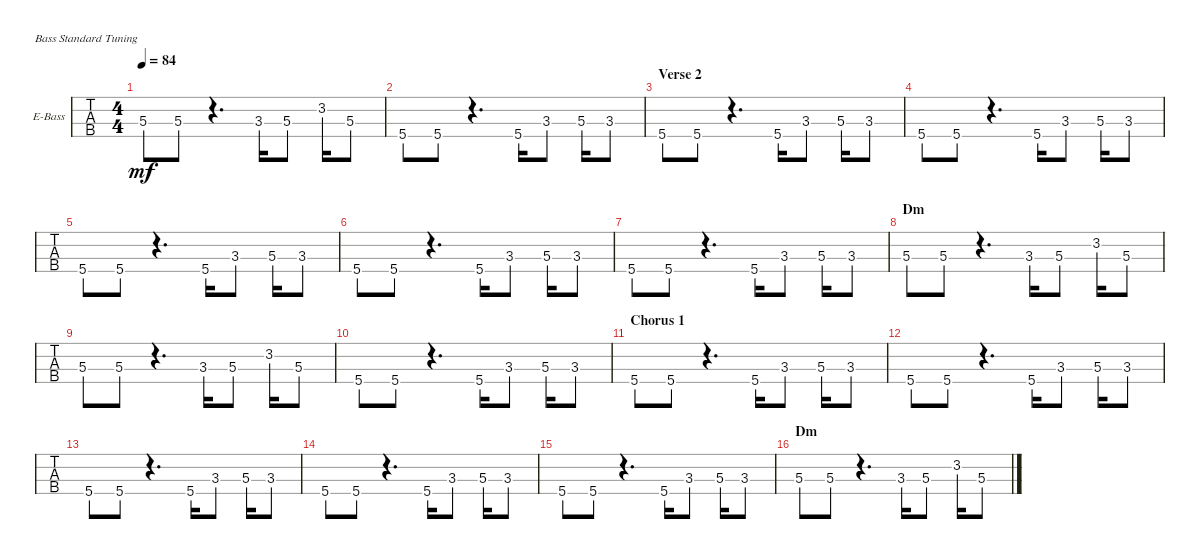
\defaultSystemsLayout 4
\bracketExtendMode groupsimilarinstruments
\firstSystemTrackNameOrientation horizontal
\otherSystemsTrackNameOrientation horizontal
\track ("Basse" "E-Bass") {instrument electricbassfinger}
\staff {tabs}
\tuning (G2 D2 A1 E1)
\ts (4 4)
\tempo 84
\clef f4
\ks c
5.3.8{dy mf} 5.3.8 r.4{d} 3.3.16 5.3.8 3.2.16 5.3.8 |
5.4.8 5.4.8 r.4{d} 5.4.16 3.3.8 5.3.16 3.3.8 |
\section ("" "Verse 2")
5.4.8 5.4.8 r.4{d} 5.4.16 3.3.8 5.3.16 3.3.8 |
5.4.8 5.4.8 r.4{d} 5.4.16 3.3.8 5.3.16 3.3.8 |
5.4.8 5.4.8 r.4{d} 5.4.16 3.3.8 5.3.16 3.3.8 |
5.4.8 5.4.8 r.4{d} 5.4.16 3.3.8 5.3.16 3.3.8 |
5.4.8 5.4.8 r.4{d} 5.4.16 3.3.8 5.3.16 3.3.8 |
\section ("" "Dm")
5.3.8 5.3.8 r.4{d} 3.3.16 5.3.8 3.2.16 5.3.8 |
5.3.8 5.3.8 r.4{d} 3.3.16 5.3.8 3.2.16 5.3.8 |
5.4.8 5.4.8 r.4{d} 5.4.16 3.3.8 5.3.16 3.3.8 |
\section ("" "Chorus 1")
5.4.8 5.4.8 r.4{d} 5.4.16 3.3.8 5.3.16 3.3.8 |
5.4.8 5.4.8 r.4{d} 5.4.16 3.3.8 5.3.16 3.3.8 |
5.4.8 5.4.8 r.4{d} 5.4.16 3.3.8 5.3.16 3.3.8 |
5.4.8 5.4.8 r.4{d} 5.4.16 3.3.8 5.3.16 3.3.8 |
5.4.8 5.4.8 r.4{d} 5.4.16 3.3.8 5.3.16 3.3.8 |
\section ("" "Dm")
5.3.8 5.3.8 r.4{d} 3.3.16 5.3.8 3.2.16 5.3.8
